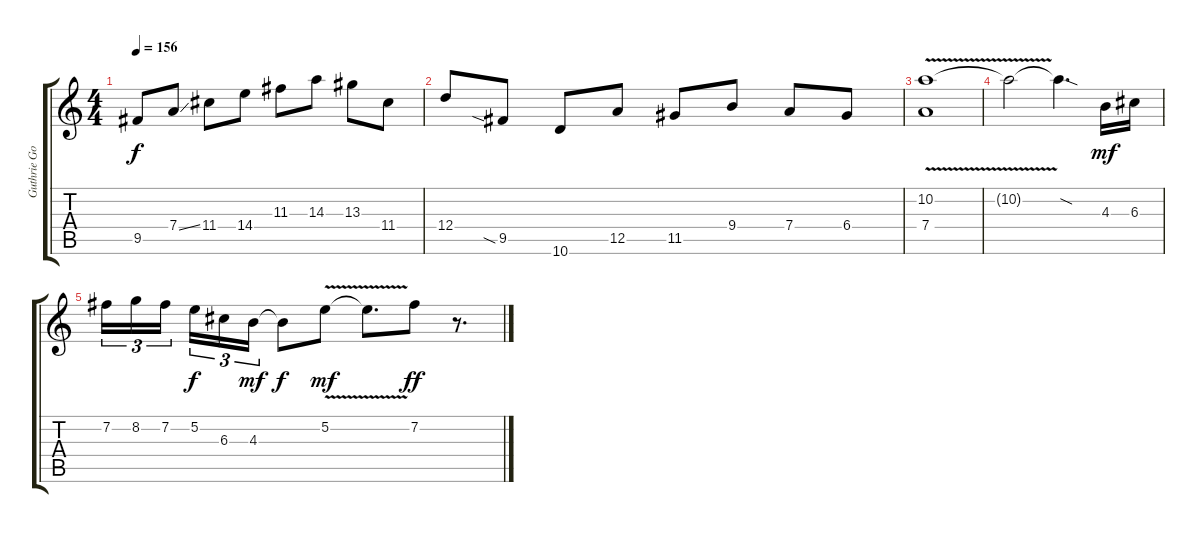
\track ("Guthrie Govan" "Guthrie Go") {instrument overdrivenguitar}
\staff {score tabs}
\tuning (E4 B3 G3 D3 A2 E2) {hide}
\ts (4 4)
\tempo 156
\clef g2
\ks c
9.5.8{dy f} 7.4{ss}.8 11.4.8 14.4.8 11.3.8 14.3.8 13.3.8 11.4.8 |
12.4.8 9.5{sia}.8 10.6.8 12.5.8 11.5.8 9.4.8 7.4.8 6.4.8 |
(10.2{v} 7.4).1 |
10.2{t}.2 10.2{sod t}.4{d} 4.3.16{dy mf} 6.3.16 |
7.2.16{tu (3 2)} 8.2.16{tu (3 2)} 7.2.16{tu (3 2) beam splitsecondary} 5.2.16{tu (3 2) dy f} 6.3.16{tu (3 2)} 4.3.16{tu (3 2) dy mf} 4.3{t}.8{dy f} 5.2{v}.8{dy mf} 5.2{t}.8{d} 7.2.8{dy ff} r.8{d}
